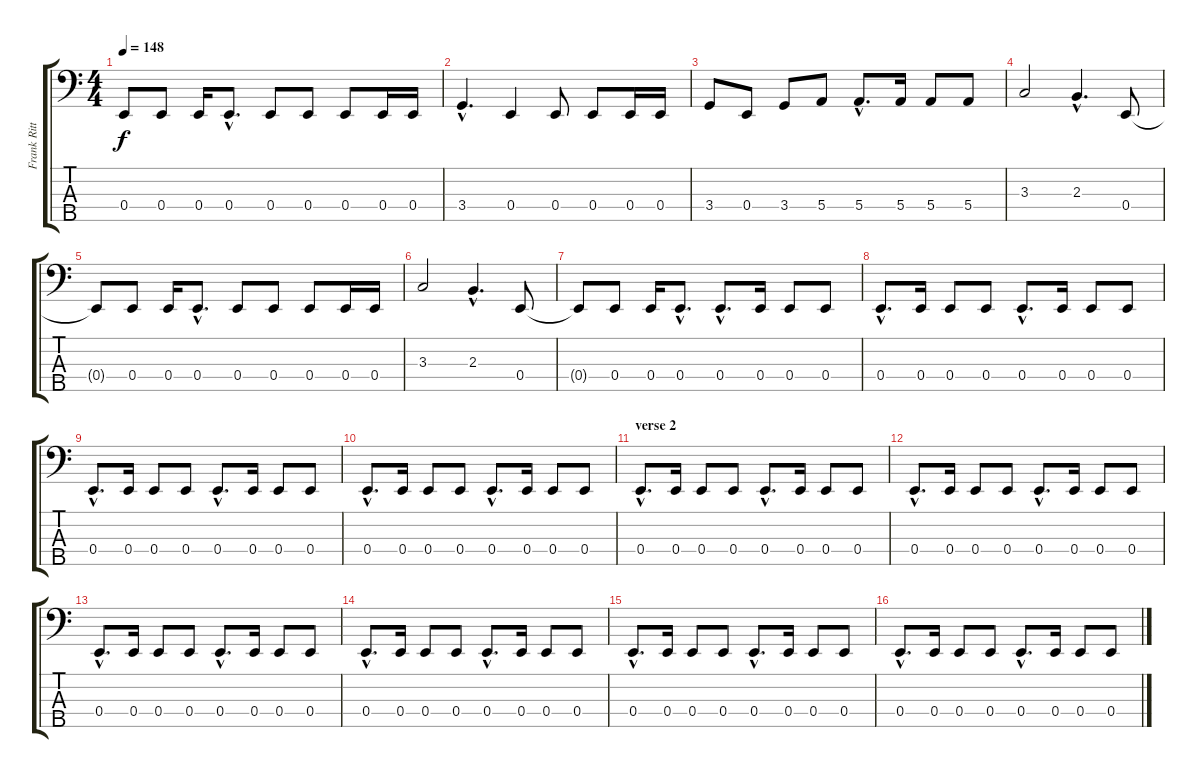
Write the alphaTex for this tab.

\track ("Frank Rittel" "Frank Ritt") {instrument electricbasspick}
\staff {score tabs}
\tuning (G2 D2 A1 E1 B0) {hide}
\ts (4 4)
\tempo 148
\clef f4
\ks c
0.4{t}.8{dy f} 0.4.8 0.4.16 0.4{hac}.8{d} 0.4.8 0.4.8 0.4.8 0.4.16 0.4.16 |
3.4{hac}.4{d} 0.4.4 0.4.8 0.4.8 0.4.16 0.4.16 |
3.4.8 0.4.8 3.4.8 5.4.8 5.4{hac}.8{d} 5.4.16 5.4.8 5.4.8 |
3.3.2 2.3{hac}.4{d} 0.4.8 |
0.4{t}.8 0.4.8 0.4.16 0.4{hac}.8{d} 0.4.8 0.4.8 0.4.8 0.4.16 0.4.16 |
3.3.2 2.3{hac}.4{d} 0.4.8 |
0.4{t}.8 0.4.8 0.4.16 0.4{hac}.8{d} 0.4{hac}.8{d} 0.4.16 0.4.8 0.4.8 |
0.4{hac}.8{d} 0.4.16 0.4.8 0.4.8 0.4{hac}.8{d} 0.4.16 0.4.8 0.4.8 |
0.4{hac}.8{d} 0.4.16 0.4.8 0.4.8 0.4{hac}.8{d} 0.4.16 0.4.8 0.4.8 |
0.4{hac}.8{d} 0.4.16 0.4.8 0.4.8 0.4{hac}.8{d} 0.4.16 0.4.8 0.4.8 |
\section ("" "verse 2")
0.4{hac}.8{d} 0.4.16 0.4.8 0.4.8 0.4{hac}.8{d} 0.4.16 0.4.8 0.4.8 |
0.4{hac}.8{d} 0.4.16 0.4.8 0.4.8 0.4{hac}.8{d} 0.4.16 0.4.8 0.4.8 |
0.4{hac}.8{d} 0.4.16 0.4.8 0.4.8 0.4{hac}.8{d} 0.4.16 0.4.8 0.4.8 |
0.4{hac}.8{d} 0.4.16 0.4.8 0.4.8 0.4{hac}.8{d} 0.4.16 0.4.8 0.4.8 |
0.4{hac}.8{d} 0.4.16 0.4.8 0.4.8 0.4{hac}.8{d} 0.4.16 0.4.8 0.4.8 |
0.4{hac}.8{d} 0.4.16 0.4.8 0.4.8 0.4{hac}.8{d} 0.4.16 0.4.8 0.4.8
